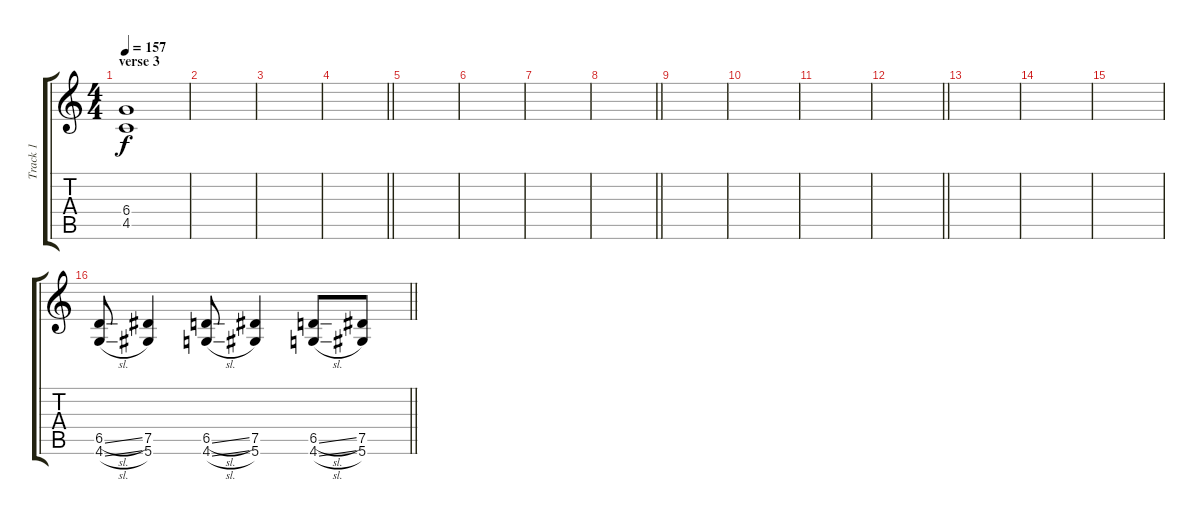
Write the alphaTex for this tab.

\track ("Track 1" "Track 1") {instrument overdrivenguitar}
\staff {score tabs}
\tuning (Eb4 Bb3 Gb3 Db3 Ab2 Eb2) {hide}
\ts (4 4)
\section ("" "verse 3")
\tempo 157
\clef g2
\ks c
(6.4 4.5).1{dy f} |
|
|
\barLineRight lightlight
|
|
|
|
\barLineRight lightlight
|
|
|
|
\barLineRight lightlight
|
|
|
|
\barLineRight lightlight
(6.5{sl} 4.6{sl}).8 (7.5 5.6).4 (6.5{sl} 4.6{sl}).8 (7.5 5.6).4 (6.5{sl} 4.6{sl}).8 (7.5 5.6).8
